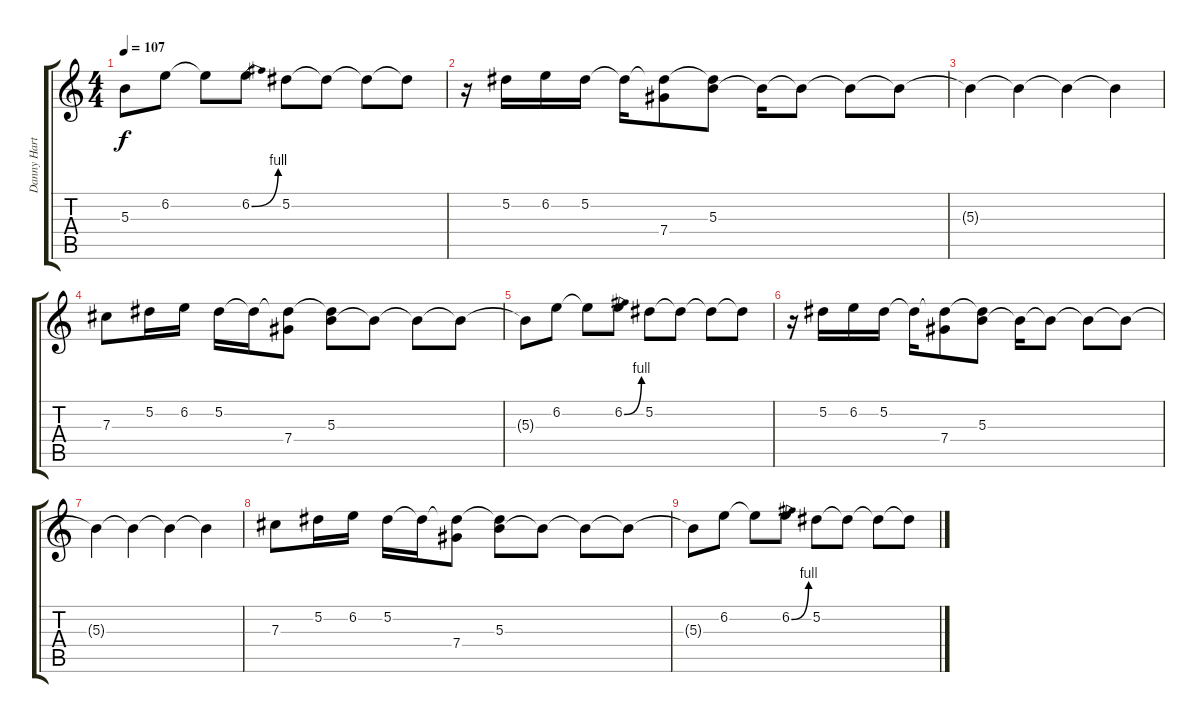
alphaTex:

\track ("Danny Hartwell (Guitar Echo)" "Danny Hart") {instrument electricguitarjazz}
\staff {score tabs}
\tuning (Eb4 Bb3 Gb3 Db3 Ab2 Db2) {hide}
\ts (4 4)
\tempo 107
\clef g2
\ks c
5.3{t}.8{dy f} 6.2.8 6.2{t}.8 6.2{be (bend 0 0 60 4)}.8 5.2.8 5.2{t}.8 5.2{t}.8 5.2{t}.8 |
r.16 5.2.16{volume 7} 6.2.16 5.2.16 5.2{t}.16 (5.2{t} 7.4).8 (5.2{t} 5.3).8 5.3{t}.16 5.3{t}.8 5.3{t}.8 5.3{t}.8 |
5.3{t}.4 5.3{t}.4 5.3{t}.4 5.3{t}.4 |
7.3.8 5.2.16{volume 4} 6.2.16 5.2.16 5.2{t}.16 (5.2{t} 7.4).8 (5.2{t} 5.3).8 5.3{t}.8 5.3{t}.8 5.3{t}.8 |
5.3{t}.8 6.2.8 6.2{t}.8 6.2{be (bend 0 0 60 4)}.8 5.2.8 5.2{t}.8 5.2{t}.8 5.2{t}.8 |
r.16 5.2.16{volume 2} 6.2.16 5.2.16 5.2{t}.16 (5.2{t} 7.4).8 (5.2{t} 5.3).8 5.3{t}.16 5.3{t}.8 5.3{t}.8 5.3{t}.8 |
5.3{t}.4 5.3{t}.4 5.3{t}.4 5.3{t}.4 |
7.3.8{volume 1} 5.2.16 6.2.16 5.2.16 5.2{t}.16 (5.2{t} 7.4).8 (5.2{t} 5.3).8 5.3{t}.8 5.3{t}.8 5.3{t}.8 |
5.3{t}.8 6.2.8 6.2{t}.8 6.2{be (bend 0 0 60 4)}.8 5.2.8 5.2{t}.8 5.2{t}.8 5.2{t}.8
